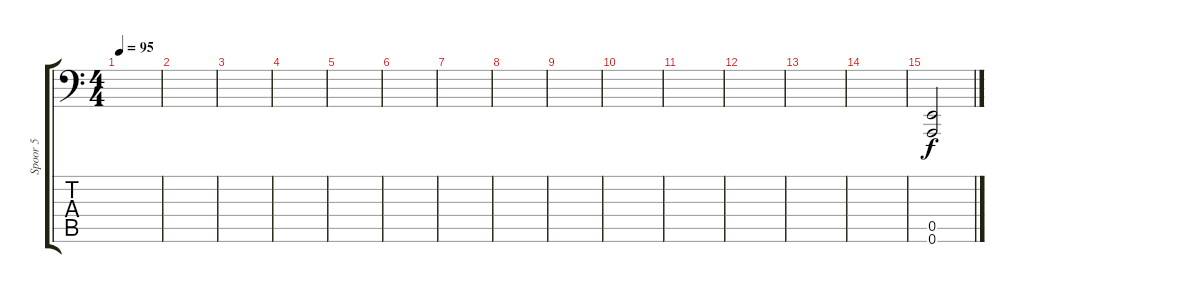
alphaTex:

\track ("Spoor 5" "Spoor 5") {instrument reversecymbal}
\staff {score tabs}
\tuning (B3 Gb3 D3 A2 E2 A1) {hide}
\ts (4 4)
\tempo 95
\clef f4
\ks c
|
|
|
|
|
|
|
|
|
|
|
|
|
|
(0.5 0.6).2
